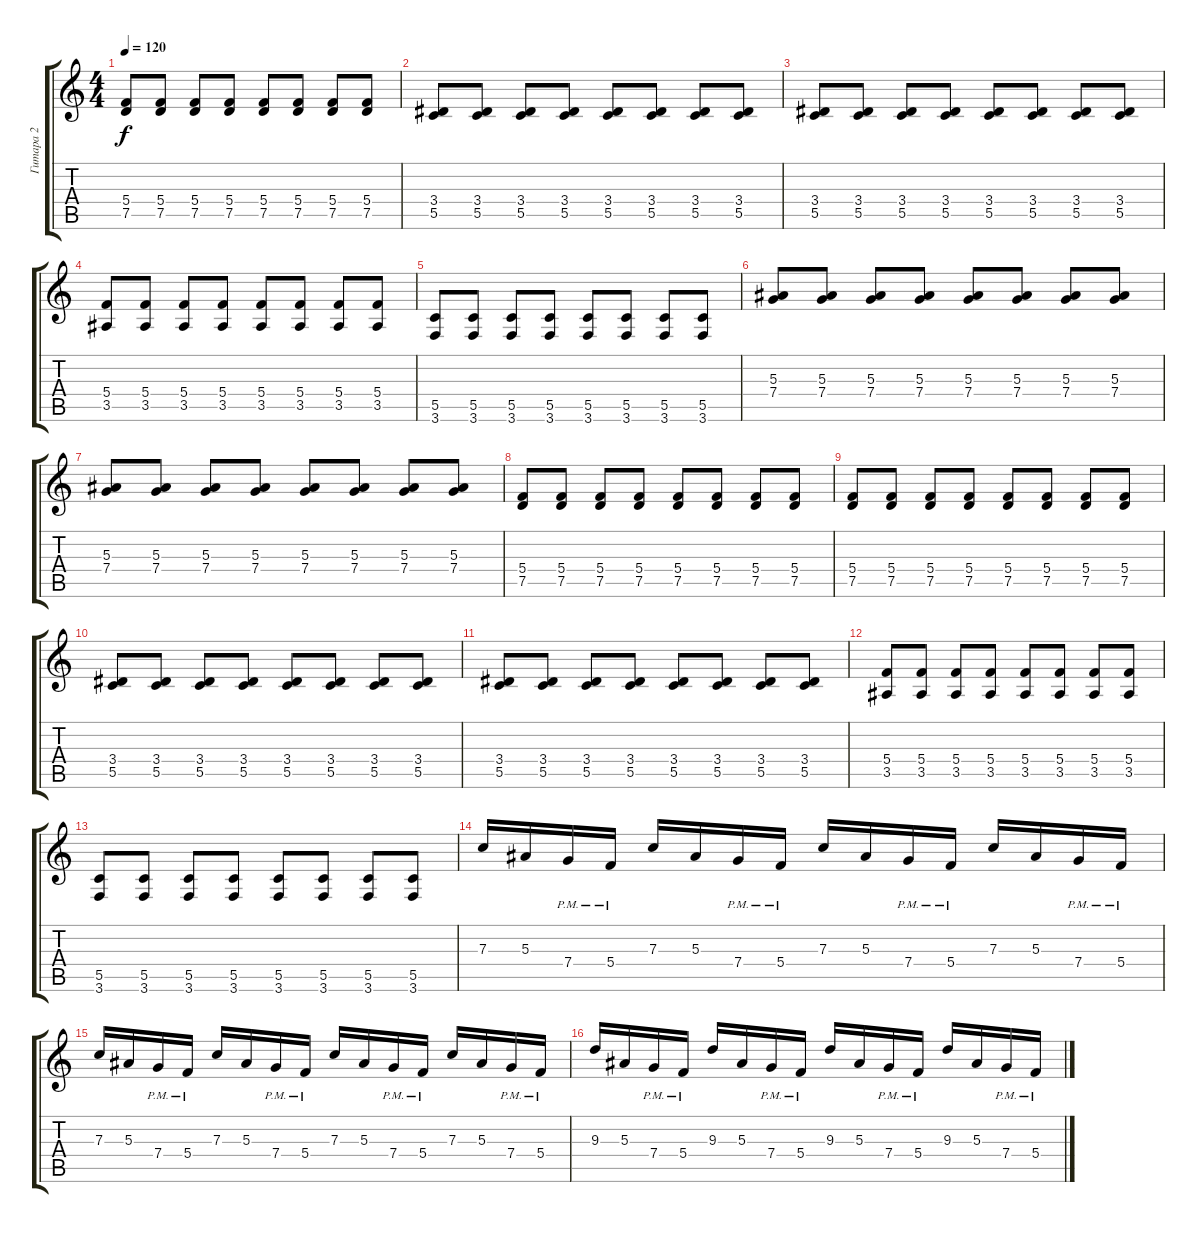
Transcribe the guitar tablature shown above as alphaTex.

\track ("Гитара 2" "Гитара 2") {instrument overdrivenguitar}
\staff {score tabs}
\tuning (D4 A3 F3 C3 G2 D2) {hide}
\ts (4 4)
\tempo 120
\clef g2
\ks c
(5.4 7.5).8{dy f} (5.4 7.5).8 (5.4 7.5).8 (5.4 7.5).8 (5.4 7.5).8 (5.4 7.5).8 (5.4 7.5).8 (5.4 7.5).8 |
(3.4 5.5).8 (3.4 5.5).8 (3.4 5.5).8 (3.4 5.5).8 (3.4 5.5).8 (3.4 5.5).8 (3.4 5.5).8 (3.4 5.5).8 |
(3.4 5.5).8 (3.4 5.5).8 (3.4 5.5).8 (3.4 5.5).8 (3.4 5.5).8 (3.4 5.5).8 (3.4 5.5).8 (3.4 5.5).8 |
(5.4 3.5).8 (5.4 3.5).8 (5.4 3.5).8 (5.4 3.5).8 (5.4 3.5).8 (5.4 3.5).8 (5.4 3.5).8 (5.4 3.5).8 |
(5.5 3.6).8 (5.5 3.6).8 (5.5 3.6).8 (5.5 3.6).8 (5.5 3.6).8 (5.5 3.6).8 (5.5 3.6).8 (5.5 3.6).8 |
(5.3 7.4).8 (5.3 7.4).8 (5.3 7.4).8 (5.3 7.4).8 (5.3 7.4).8 (5.3 7.4).8 (5.3 7.4).8 (5.3 7.4).8 |
(5.3 7.4).8 (5.3 7.4).8 (5.3 7.4).8 (5.3 7.4).8 (5.3 7.4).8 (5.3 7.4).8 (5.3 7.4).8 (5.3 7.4).8 |
(5.4 7.5).8 (5.4 7.5).8 (5.4 7.5).8 (5.4 7.5).8 (5.4 7.5).8 (5.4 7.5).8 (5.4 7.5).8 (5.4 7.5).8 |
(5.4 7.5).8 (5.4 7.5).8 (5.4 7.5).8 (5.4 7.5).8 (5.4 7.5).8 (5.4 7.5).8 (5.4 7.5).8 (5.4 7.5).8 |
(3.4 5.5).8 (3.4 5.5).8 (3.4 5.5).8 (3.4 5.5).8 (3.4 5.5).8 (3.4 5.5).8 (3.4 5.5).8 (3.4 5.5).8 |
(3.4 5.5).8 (3.4 5.5).8 (3.4 5.5).8 (3.4 5.5).8 (3.4 5.5).8 (3.4 5.5).8 (3.4 5.5).8 (3.4 5.5).8 |
(5.4 3.5).8 (5.4 3.5).8 (5.4 3.5).8 (5.4 3.5).8 (5.4 3.5).8 (5.4 3.5).8 (5.4 3.5).8 (5.4 3.5).8 |
(5.5 3.6).8 (5.5 3.6).8 (5.5 3.6).8 (5.5 3.6).8 (5.5 3.6).8 (5.5 3.6).8 (5.5 3.6).8 (5.5 3.6).8 |
7.3.16 5.3.16 7.4{pm}.16 5.4{pm}.16 7.3.16 5.3.16 7.4{pm}.16 5.4{pm}.16 7.3.16 5.3.16 7.4{pm}.16 5.4{pm}.16 7.3.16 5.3.16 7.4{pm}.16 5.4{pm}.16 |
7.3.16 5.3.16 7.4{pm}.16 5.4{pm}.16 7.3.16 5.3.16 7.4{pm}.16 5.4{pm}.16 7.3.16 5.3.16 7.4{pm}.16 5.4{pm}.16 7.3.16 5.3.16 7.4{pm}.16 5.4{pm}.16 |
9.3.16 5.3.16 7.4{pm}.16 5.4{pm}.16 9.3.16 5.3.16 7.4{pm}.16 5.4{pm}.16 9.3.16 5.3.16 7.4{pm}.16 5.4{pm}.16 9.3.16 5.3.16 7.4{pm}.16 5.4{pm}.16
